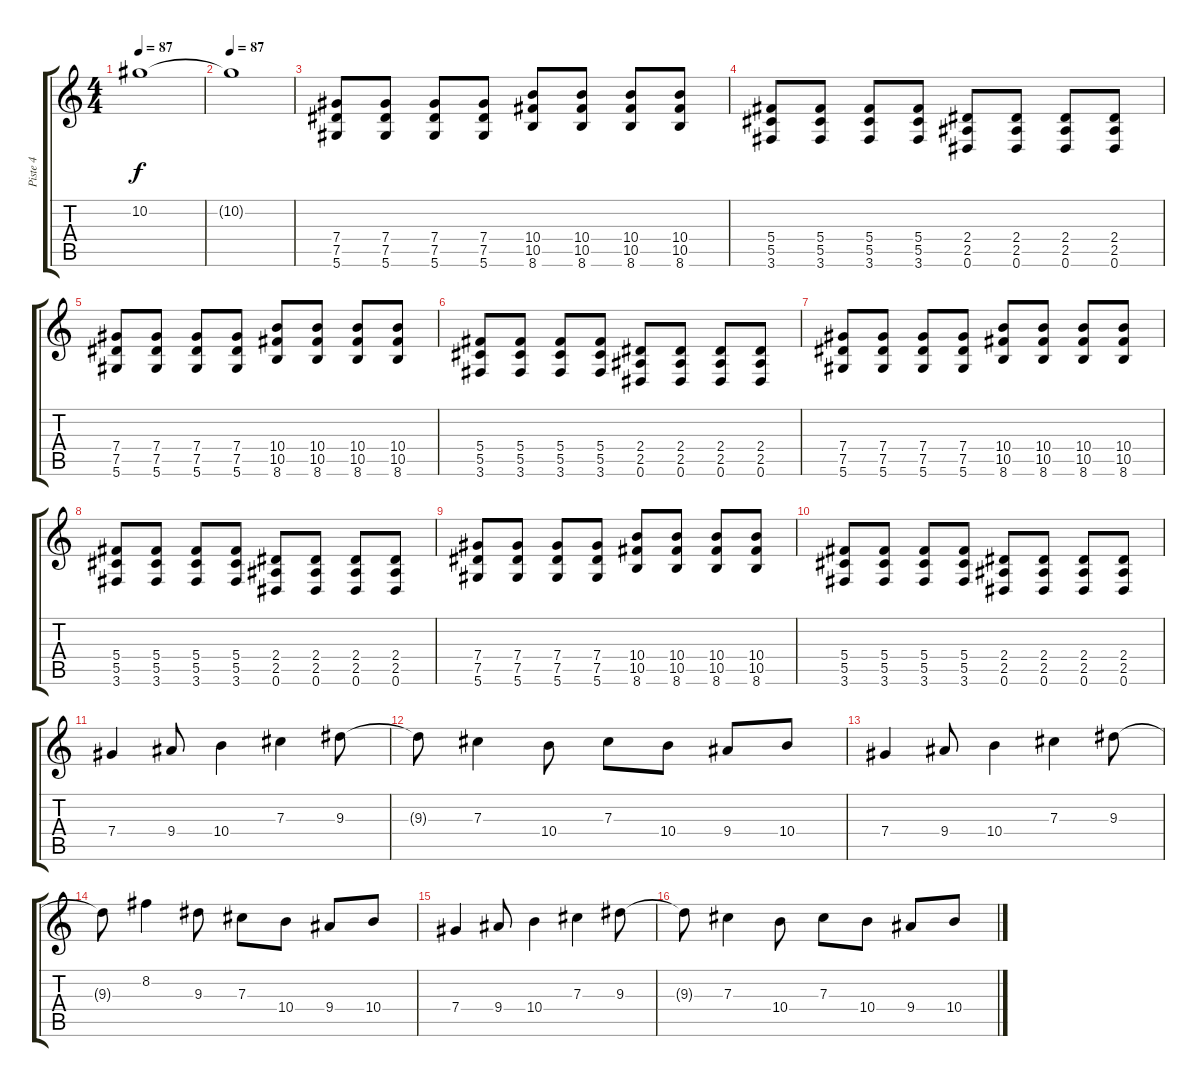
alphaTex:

\track ("Piste 4" "Piste 4") {instrument overdrivenguitar}
\staff {score tabs}
\tuning (Eb4 Bb3 Gb3 Db3 Ab2 Eb2) {hide}
\ts (4 4)
\tempo 87
\clef g2
\ks c
10.2.1{dy f volume 5} |
\tempo 87
10.2{t}.1 |
(7.4 7.5 5.6).8{volume 10} (7.4 7.5 5.6).8 (7.4 7.5 5.6).8 (7.4 7.5 5.6).8 (10.4 10.5 8.6).8 (10.4 10.5 8.6).8 (10.4 10.5 8.6).8 (10.4 10.5 8.6).8 |
(5.4 5.5 3.6).8 (5.4 5.5 3.6).8 (5.4 5.5 3.6).8 (5.4 5.5 3.6).8 (2.4 2.5 0.6).8 (2.4 2.5 0.6).8 (2.4 2.5 0.6).8 (2.4 2.5 0.6).8 |
(7.4 7.5 5.6).8 (7.4 7.5 5.6).8 (7.4 7.5 5.6).8 (7.4 7.5 5.6).8 (10.4 10.5 8.6).8 (10.4 10.5 8.6).8 (10.4 10.5 8.6).8 (10.4 10.5 8.6).8 |
(5.4 5.5 3.6).8 (5.4 5.5 3.6).8 (5.4 5.5 3.6).8 (5.4 5.5 3.6).8 (2.4 2.5 0.6).8 (2.4 2.5 0.6).8 (2.4 2.5 0.6).8 (2.4 2.5 0.6).8 |
(7.4 7.5 5.6).8 (7.4 7.5 5.6).8 (7.4 7.5 5.6).8 (7.4 7.5 5.6).8 (10.4 10.5 8.6).8 (10.4 10.5 8.6).8 (10.4 10.5 8.6).8 (10.4 10.5 8.6).8 |
(5.4 5.5 3.6).8 (5.4 5.5 3.6).8 (5.4 5.5 3.6).8 (5.4 5.5 3.6).8 (2.4 2.5 0.6).8 (2.4 2.5 0.6).8 (2.4 2.5 0.6).8 (2.4 2.5 0.6).8 |
(7.4 7.5 5.6).8 (7.4 7.5 5.6).8 (7.4 7.5 5.6).8 (7.4 7.5 5.6).8 (10.4 10.5 8.6).8 (10.4 10.5 8.6).8 (10.4 10.5 8.6).8 (10.4 10.5 8.6).8 |
(5.4 5.5 3.6).8 (5.4 5.5 3.6).8 (5.4 5.5 3.6).8 (5.4 5.5 3.6).8 (2.4 2.5 0.6).8 (2.4 2.5 0.6).8 (2.4 2.5 0.6).8 (2.4 2.5 0.6).8 |
7.4.4{volume 12} 9.4.8 10.4.4 7.3.4 9.3.8 |
9.3{t}.8 7.3.4 10.4.8 7.3.8 10.4.8 9.4.8 10.4.8 |
7.4.4 9.4.8 10.4.4 7.3.4 9.3.8 |
9.3{t}.8 8.2.4 9.3.8 7.3.8 10.4.8 9.4.8 10.4.8 |
7.4.4 9.4.8 10.4.4 7.3.4 9.3.8 |
9.3{t}.8 7.3.4 10.4.8 7.3.8 10.4.8 9.4.8 10.4.8
